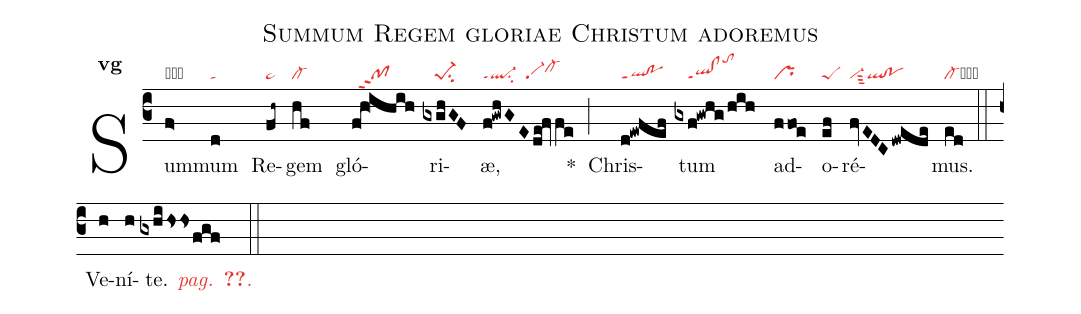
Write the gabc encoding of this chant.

name:Summum Regem gloriae Christum adoremus;
office-part:in;
mode:5g;
nabc-lines:1;
%%
initial-style: 1;
name: Summum regem gloriae Christum adoremus;
mode: 5;
office-part: Invitatorium;
annotation: Inv.;
annotation: v g;
nabc-lines: 1;
%%
(c3) Sum(f>|obvi>)mum(d|ta) Re(fh~|ta>)gem(hf|cl-) gló(f@h@ihih|//pfppt2)ri(gxghGF|////pe-1su2)æ,(f@gwhGE/de@fv/fe|ql-ppt1su2//vi-hhpp1cl-hi) <sp>*</sp>(;) Chris(d!ewfef|ql!poppt1)tum(gxf@gwhg/hih|////ql!clppt1tohm) ad(ffoe|pr)o(ef|peS)ré(fvEDC/dwede|vi-sut3ql!po)mus.(ed|cl-cb) (::)
<nlba>Ve(h)ní(h)t{e}. <c><i>pag. <v>\pageref{M-ORIP5g}</v>.</i></c></nlba>(gxhi/hssfgf ::)
